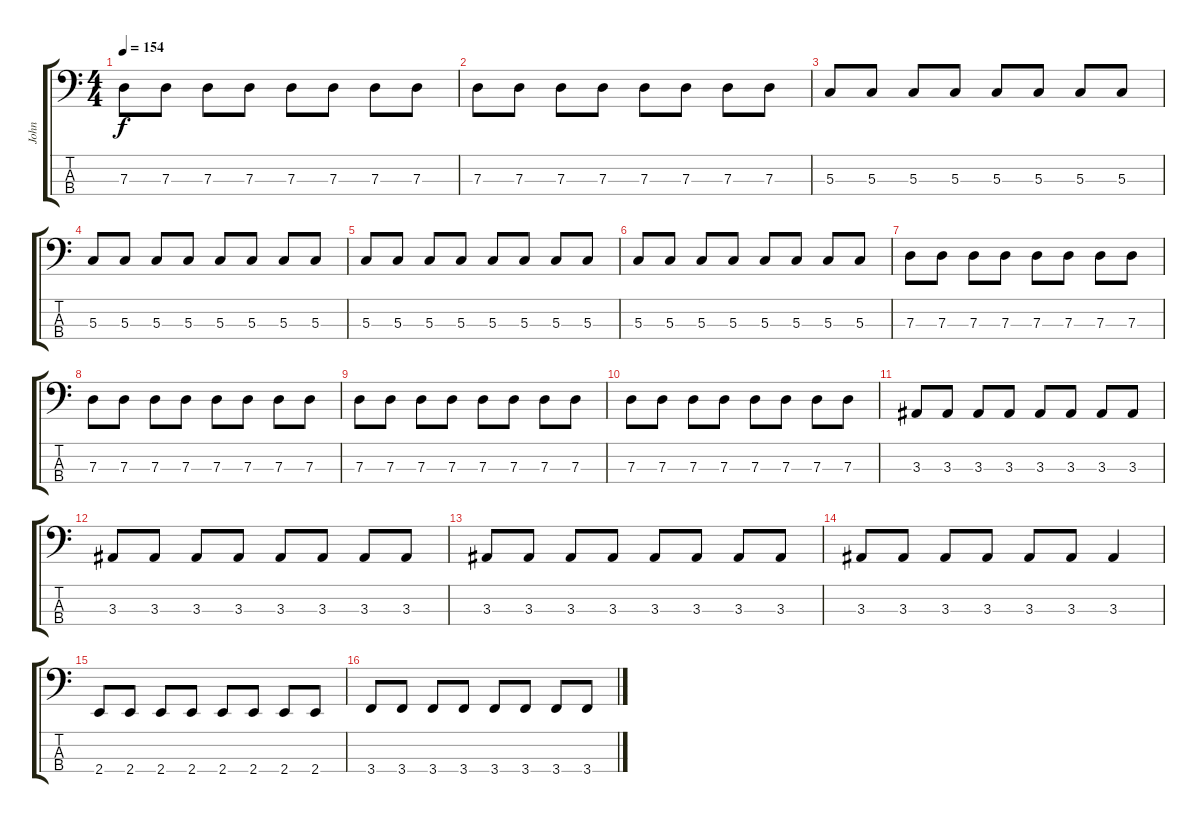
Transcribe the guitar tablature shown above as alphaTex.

\track ("John" "John") {instrument electricbassfinger}
\staff {score tabs}
\tuning (F2 C2 G1 D1) {hide}
\ts (4 4)
\tempo 154
\clef f4
\ks c
7.3.8{dy f} 7.3.8 7.3.8 7.3.8 7.3.8 7.3.8 7.3.8 7.3.8 |
7.3.8 7.3.8 7.3.8 7.3.8 7.3.8 7.3.8 7.3.8 7.3.8 |
5.3.8 5.3.8 5.3.8 5.3.8 5.3.8 5.3.8 5.3.8 5.3.8 |
5.3.8 5.3.8 5.3.8 5.3.8 5.3.8 5.3.8 5.3.8 5.3.8 |
5.3.8 5.3.8 5.3.8 5.3.8 5.3.8 5.3.8 5.3.8 5.3.8 |
5.3.8 5.3.8 5.3.8 5.3.8 5.3.8 5.3.8 5.3.8 5.3.8 |
7.3.8 7.3.8 7.3.8 7.3.8 7.3.8 7.3.8 7.3.8 7.3.8 |
7.3.8 7.3.8 7.3.8 7.3.8 7.3.8 7.3.8 7.3.8 7.3.8 |
7.3.8 7.3.8 7.3.8 7.3.8 7.3.8 7.3.8 7.3.8 7.3.8 |
7.3.8 7.3.8 7.3.8 7.3.8 7.3.8 7.3.8 7.3.8 7.3.8 |
3.3.8 3.3.8 3.3.8 3.3.8 3.3.8 3.3.8 3.3.8 3.3.8 |
3.3.8 3.3.8 3.3.8 3.3.8 3.3.8 3.3.8 3.3.8 3.3.8 |
3.3.8 3.3.8 3.3.8 3.3.8 3.3.8 3.3.8 3.3.8 3.3.8 |
3.3.8 3.3.8 3.3.8 3.3.8 3.3.8 3.3.8 3.3.4 |
2.4.8 2.4.8 2.4.8 2.4.8 2.4.8 2.4.8 2.4.8 2.4.8 |
3.4.8 3.4.8 3.4.8 3.4.8 3.4.8 3.4.8 3.4.8 3.4.8
